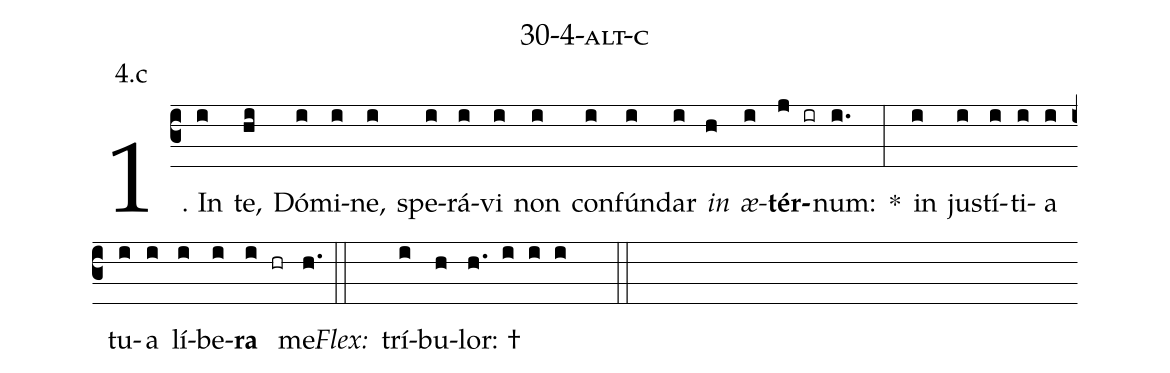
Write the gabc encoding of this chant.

name: 30-4-alt-c;
annotation: 4.c;
%%
(c3)1. In(i) te,(hi) Dó(i)mi(i)ne,(i) spe(i)rá(i)vi(i) non(i) con(i)fún(i)dar(i) <i>in</i>(h) <i>æ</i>(i)<b>tér</b>(j ir)num:(i.) *(:) in(i) jus(i)tí(i)ti(i)a(i) tu(i)a(i) lí(i)be(i)<b>ra</b>(i hr) me.(h.) (::)
<i>Flex:</i>()  trí(i)bu(h)lor: †(h. i i i  ::)
